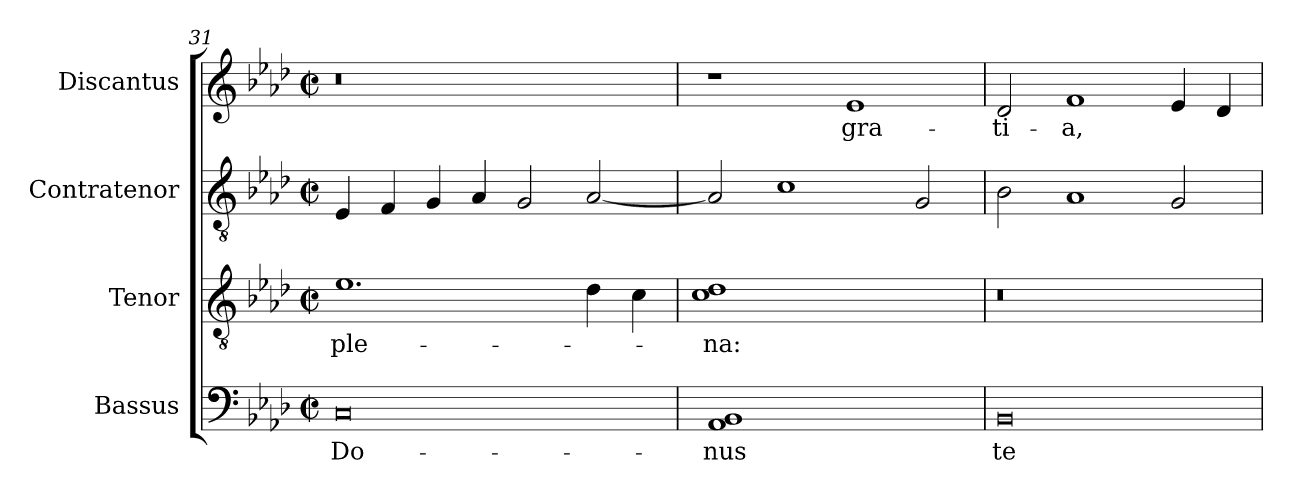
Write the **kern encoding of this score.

**kern	**text	**kern	**text	**kern	**kern	**text
*part4	*part4	*part3	*part3	*part2	*part1	*part1
*staff4	*staff4	*staff3	*staff3	*staff2	*staff1	*staff1
*I"Bassus	*	*I"Tenor	*	*I"Contratenor	*I"Discantus	*
!!LO:LB:g=z
*clefF4	*	*clefGv2	*	*clefGv2	*clefG2	*
*k[b-e-a-d-]	*	*k[b-e-a-d-]	*	*k[b-e-a-d-]	*k[b-e-a-d-]	*
*A-:	*	*A-:	*	*A-:	*A-:	*
*M2/2	*	*M2/2	*	*M2/2	*M2/2	*
*met(c|)	*	*met(c|)	*	*met(c|)	*met(c|)	*
=31	=31	=31	=31	=31	=31	=31
!	!LO:LY:b:cj	!	!LO:LY:b:cj	!	!	!
0C	Do-	1.e-	ple-	4E-/	0r	.
.	.	.	.	4F/	.	.
.	.	.	.	4G/	.	.
.	.	.	.	4A-/	.	.
.	.	.	.	2G/	.	.
.	.	4d-\	.	[<2A-/	.	.
.	.	4c\	.	.	.	.
=32	=32	=32	=32	=32	=32	=32
!	!LO:LY:b:cj	!	!LO:LY:b:cj	!	!	!
1BB- 1AA-	-nus	1d- 1c	-na:	2A-/]	1r	.
.	.	.	.	1c	.	.
!	!	!	!	!	!	!LO:LY:b:cj
1ryy	.	1ryy	.	.	1e-	gra-
.	.	.	.	2G/	.	.
=33	=33	=33	=33	=33	=33	=33
!	!LO:LY:b:rj	!	!	!	!	!LO:LY:b:cj
0BB-	te-	0r	.	2B-\	2d-/	-ti-
!	!	!	!	!	!	!LO:LY:b:cj
.	.	.	.	1A-	1f	-a,
.	.	.	.	2G/	4e-/	.
.	.	.	.	.	4d-/	.
=	=	=	=	=	=	=
*-	*-	*-	*-	*-	*-	*-
